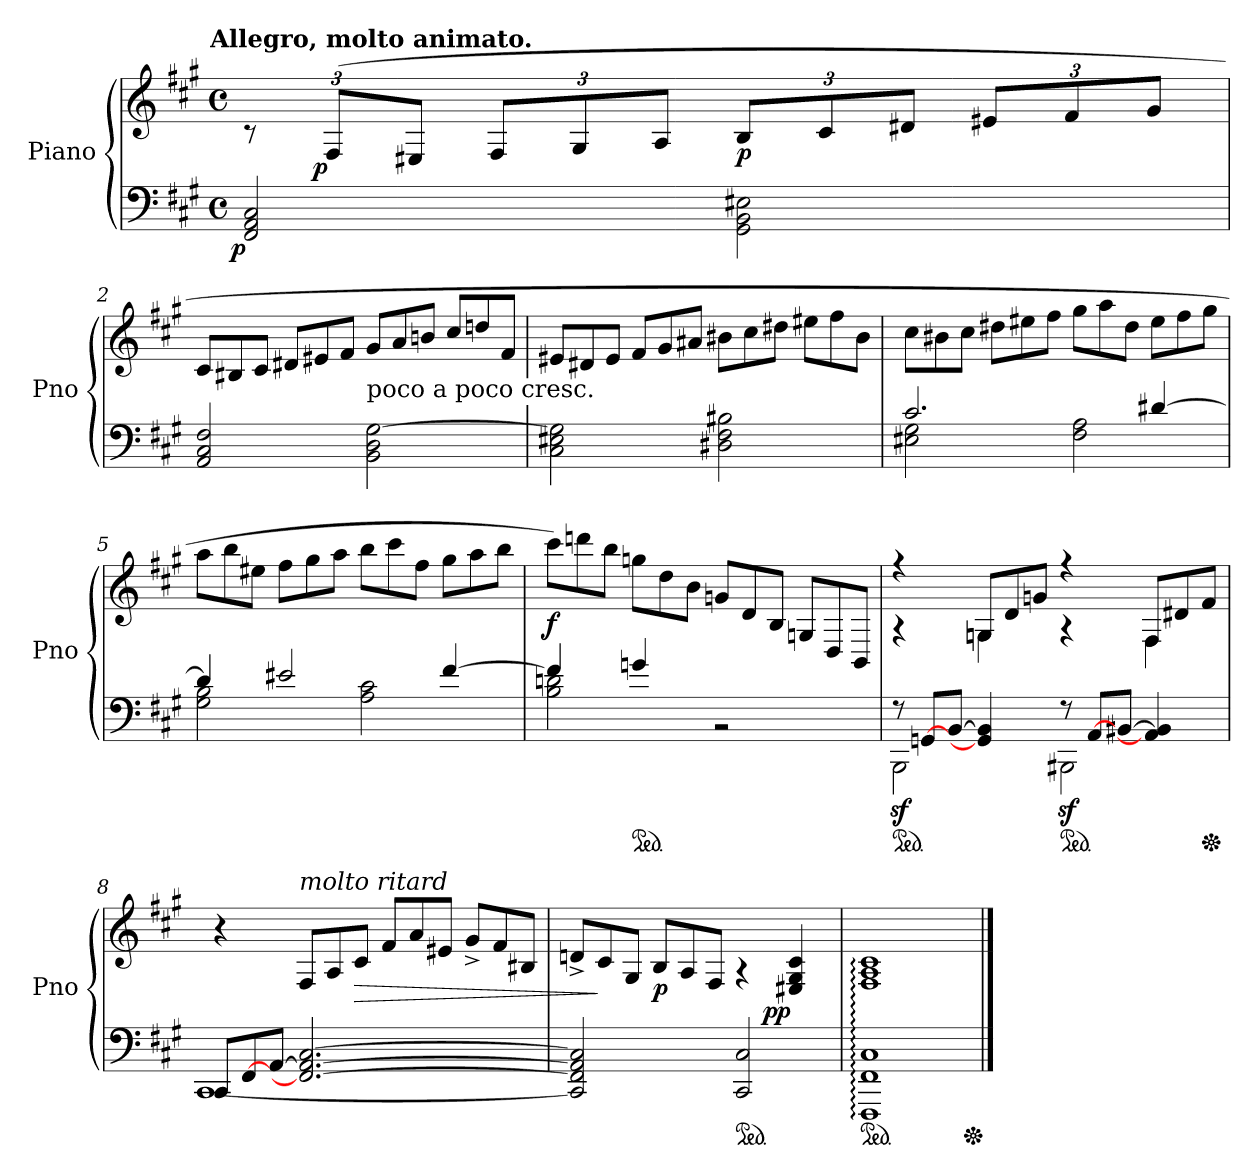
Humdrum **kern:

**kern	**kern	**dynam
*part1	*part1	*part1
*staff2	*staff1	*staff1/2
*I"Piano	*	*
*I'Pno	*	*
*clefF4	*clefG2	*
*k[f#c#g#]	*k[f#c#g#]	*
*f#:	*f#:	*
!!LO:TX:omd:t=Allegro, molto animato.
*M4/4	*M4/4	*
*met(c)	*met(c)	*
*MM160	*MM160	*
*	*Xbrackettup	*
=1	=1	=1
!	!	!LO:DY:b=2:rj
2FF# 2AA 2C#	12rc	p
!	!	!LO:DY:rj
.	(12F#/L	p
.	12E#X/J	.
.	12F#/L	.
.	12G#/	.
.	12A/J	.
2GG#\ 2BB\ 2E#X\	12B/L	p
.	12c#/	.
.	12d#XJ	.
.	12e#XL	.
.	12f#	.
.	12g#J	.
=2	=2	=2
*	*Xtuplet	*
2AA 2C# 2F#	12c#L	.
.	12B#X	.
.	12c#J	.
.	12d#XL	.
.	12e#X	.
.	12f#J	.
!	!LO:TX:c:t=poco a poco cresc.	!
2BB 2D [2G#	12g#L	.
.	12a	.
.	12bnJ	.
.	12cc#L	.
.	12ddn	.
.	12f#J	.
=3	=3	=3
2C# 2E#X 2G#]	12e#XL	.
.	12d#X	.
.	12e#J	.
.	12f#L	.
.	12g#	.
.	12a#XJ	.
2D#X 2F# 2B#X	12b#XL	.
.	12cc#	.
.	12dd#XJ	.
.	12ee#XL	.
.	12ff#	.
.	12b#J	.
=4	=4	=4
*^	*	*
2.c#	2E#X 2G#	12cc#L	.
.	.	12b#X	.
.	.	12cc#J	.
.	.	12dd#XL	.
.	.	12ee#X	.
.	.	12ff#J	.
.	2F# 2A	12gg#L	.
.	.	12aa	.
.	.	12dd#J	.
[4d#X	.	12ee#L	.
.	.	12ff#	.
.	.	12gg#J	.
=5	=5	=5	=5
4d#]	2G# 2B	12aaL	.
.	.	12bb	.
.	.	12ee#XJ	.
2e#X	.	12ff#L	.
.	.	12gg#	.
.	.	12aaJ	.
.	2A 2c#	12bbL	.
.	.	12ccc#	.
.	.	12ff#J	.
[4f#	.	12gg#L	.
.	.	12aa	.
.	.	12bbJ	.
=6	=6	=6	=6
4f#/]	2B 2dn	12ccc#L)	f
.	.	12dddn	.
.	.	12bbJ	.
*ped	*	*	*
4gn/	.	12ggnL	.
.	.	12dd	.
.	.	12bJ	.
2rBB	2ryy	12gnL	.
.	.	12d	.
.	.	12BJ	.
.	.	12Gn/L	.
.	.	12D/	.
.	.	12BB/J	.
=7	=7	=7	=7
*Xtuplet	*	*	*
*	*	*^	*
*ped	*	*	*	*
12r	2BBBz<	4r	4r	.
[12GGnL	.	.	.	.
[12BBJ	.	.	.	.
4GG] 4BB]	.	12GnL	4Gn	.
.	.	12d	.	.
.	.	12gnJ	.	.
*ped	*	*	*	*
12r	2BBB#Xz<	4r	4r	.
[12AAL	.	.	.	.
[12BB#XJ	.	.	.	.
4AA] 4BB#]	.	12F#L	4F#	.
.	.	12d#X	.	.
*Xped	*	*	*	*
.	.	12f#J	.	.
*	*	*v	*v	*
=8	=8	=8	=8
*	*	*MM144	*
12CC#L	[1CC#	4r	.
[12FF#	.	.	.
[<12AAJ	.	.	.
!	!	!LO:TX:a:i:t=molto ritard	!
2.FF#_ 2.AA_ [2.C#	.	12F#L	.
.	.	12A	.
.	.	12c#J	>
.	.	12f#L	.
*	*	*MM120	*
.	.	12a	.
.	.	12e#XJ	.
.	.	12g#^>L	.
.	.	12f#	.
.	.	12B#XJ	.
*v	*v	*	*
=9	=9	=9
*	*MM100	*
2CC#] 2FF#] 2AA] 2C#]	12dn^>L	.
.	12c#	]
.	12G#/J	.
*	*MM80	*
.	12B/L	p
.	12A/	.
.	12F#/J	.
*ped	*	*
*	*MM60	*
2CC# 2C#	4rA	.
!	!	!LO:DY:rj
.	4E#X/ 4G#/ 4c#/	pp
=10	=10	=10
*ped	*	*
1FFF#::\ 1FF#::\ 1C#::\	1F#::/ 1A::/ 1c#::/	.
*Xped	*	*
==	==	==
*-	*-	*-
